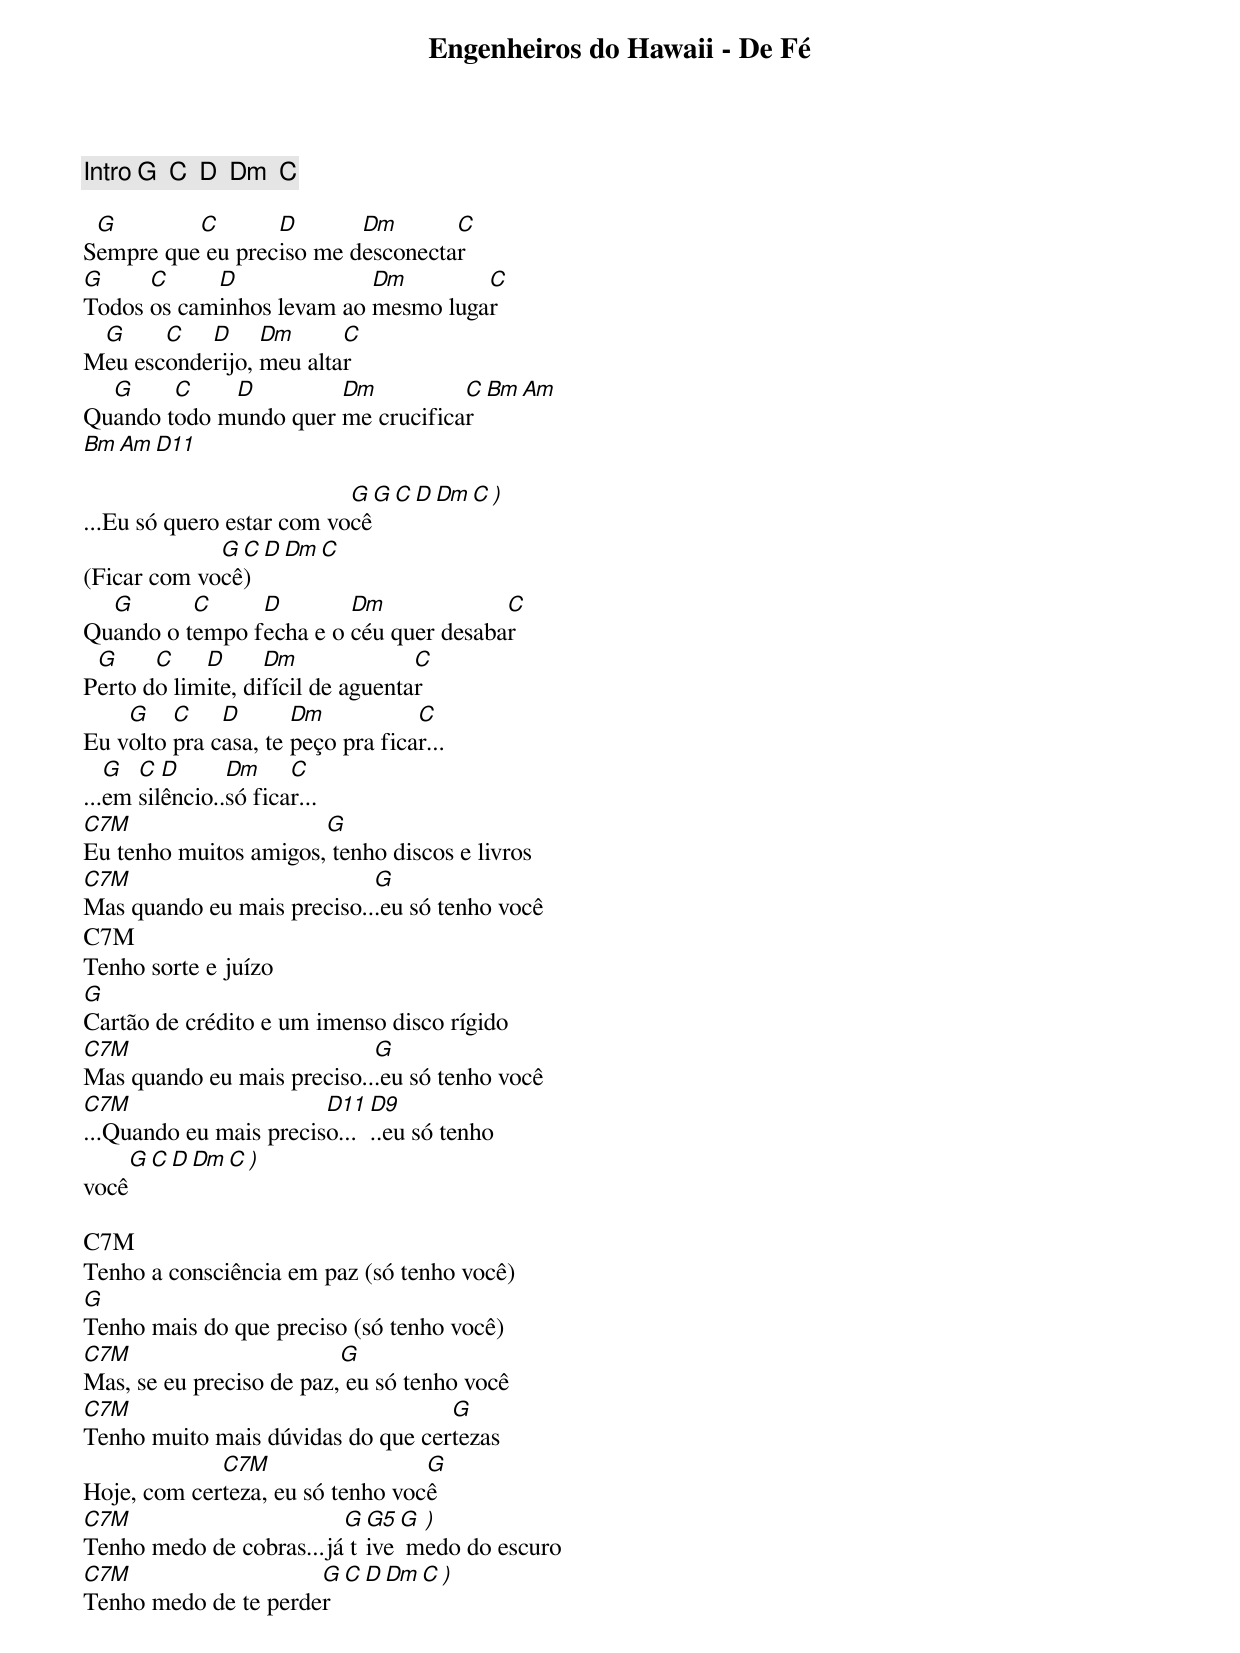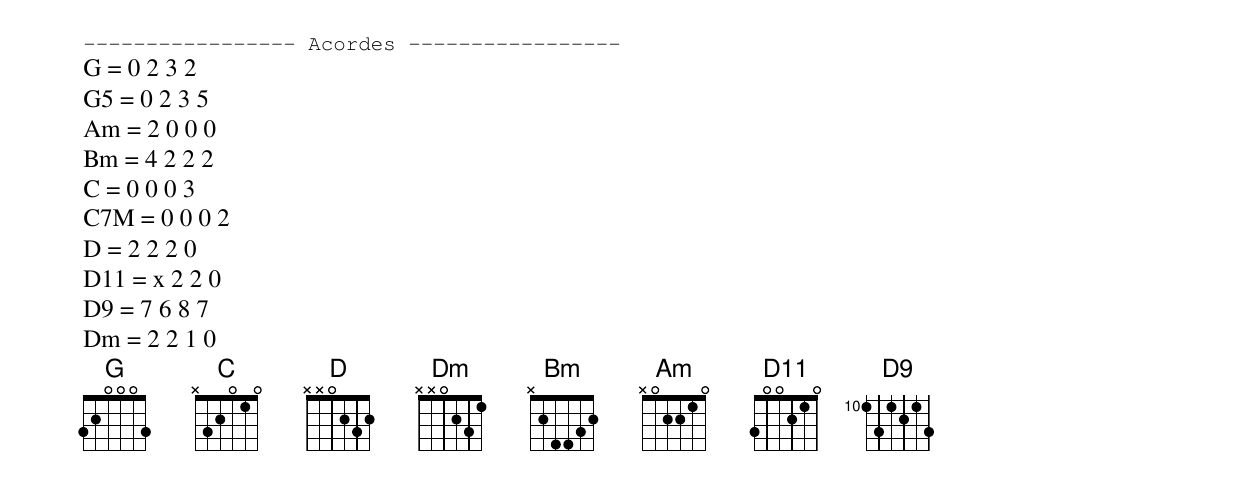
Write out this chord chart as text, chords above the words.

Engenheiros do Hawaii - De Fé

[Intro] G  C  D  Dm  C

 G        C       D       Dm       C
Sempre que eu preciso me desconectar
G     C     D              Dm        C
Todos os caminhos levam ao mesmo lugar
 G     C   D     Dm      C
Meu esconderijo, meu altar
  G     C    D         Dm          C  Bm  Am
Quando todo mundo quer me crucificar
Bm  Am D11

                           G   G C D Dm C )
...Eu só quero estar com você
             G C D Dm C
(Ficar com você)
  G       C     D        Dm             C
Quando o tempo fecha e o céu quer desabar
 G     C    D      Dm              C
Perto do limite, difícil de aguentar
    G    C    D       Dm           C
Eu volto pra casa, te peço pra ficar...
   G  C  D      Dm     C
...em silêncio..só ficar...
C7M                    G
Eu tenho muitos amigos, tenho discos e livros
C7M                         G
Mas quando eu mais preciso...eu só tenho você
C7M
Tenho sorte e juízo
G
Cartão de crédito e um imenso disco rígido
C7M                         G
Mas quando eu mais preciso...eu só tenho você
C7M                     D11 D9
...Quando eu mais preciso.....eu só tenho
      G C D Dm C )
você

C7M
Tenho a consciência em paz (só tenho você)
G
Tenho mais do que preciso (só tenho você)
C7M                       G
Mas, se eu preciso de paz, eu só tenho você
C7M                                G
Tenho muito mais dúvidas do que certezas
             C7M                  G
Hoje, com certeza, eu só tenho você
C7M                      G G5 G )
Tenho medo de cobras...já tive medo do escuro
C7M                   G C D Dm C )
Tenho medo de te perder




----------------- Acordes -----------------
G = 0 2 3 2
G5 = 0 2 3 5
Am = 2 0 0 0
Bm = 4 2 2 2
C = 0 0 0 3
C7M = 0 0 0 2
D = 2 2 2 0
D11 = x 2 2 0
D9 = 7 6 8 7
Dm = 2 2 1 0
